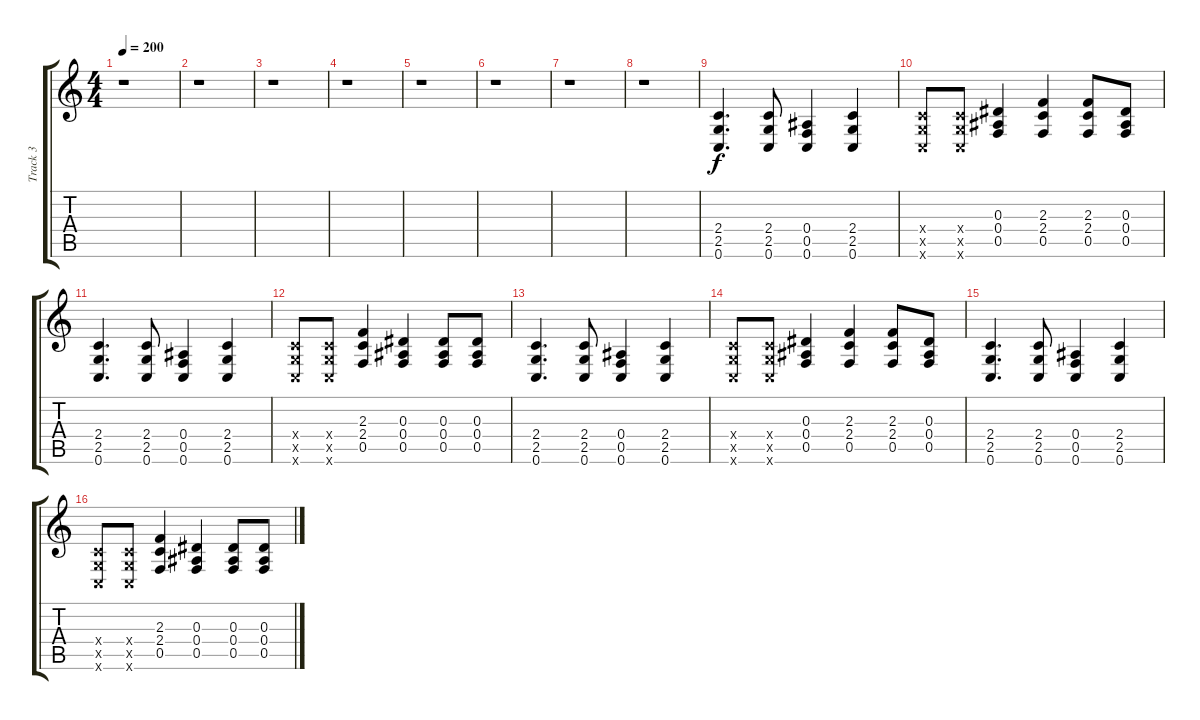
\track ("Track 3" "Track 3") {instrument acousticguitarsteel}
\staff {score tabs}
\tuning (C4 G3 Eb3 Bb2 F2 C2) {hide}
\ts (4 4)
\tempo 200
\clef g2
\ks c
r.1{dy f} |
r.1 |
r.1 |
r.1 |
r.1 |
r.1 |
r.1 |
r.1 |
(2.4 2.5 0.6).4{d} (2.4 2.5 0.6).8 (0.4 0.5 0.6).4 (2.4 2.5 0.6).4 |
(2.4{x} 2.5{x} 0.6{x}).8 (2.4{x} 2.5{x} 0.6{x}).8 (0.3 0.4 0.5).4 (2.3 2.4 0.5).4 (2.3 2.4 0.5).8 (0.3 0.4 0.5).8 |
(2.4 2.5 0.6).4{d} (2.4 2.5 0.6).8 (0.4 0.5 0.6).4 (2.4 2.5 0.6).4 |
(2.4{x} 2.5{x} 0.6{x}).8 (2.4{x} 2.5{x} 0.6{x}).8 (2.3 2.4 0.5).4 (0.3 0.4 0.5).4 (0.3 0.4 0.5).8 (0.3 0.4 0.5).8 |
(2.4 2.5 0.6).4{d} (2.4 2.5 0.6).8 (0.4 0.5 0.6).4 (2.4 2.5 0.6).4 |
(2.4{x} 2.5{x} 0.6{x}).8 (2.4{x} 2.5{x} 0.6{x}).8 (0.3 0.4 0.5).4 (2.3 2.4 0.5).4 (2.3 2.4 0.5).8 (0.3 0.4 0.5).8 |
(2.4 2.5 0.6).4{d} (2.4 2.5 0.6).8 (0.4 0.5 0.6).4 (2.4 2.5 0.6).4 |
(2.4{x} 2.5{x} 0.6{x}).8 (2.4{x} 2.5{x} 0.6{x}).8 (2.3 2.4 0.5).4 (0.3 0.4 0.5).4 (0.3 0.4 0.5).8 (0.3 0.4 0.5).8
